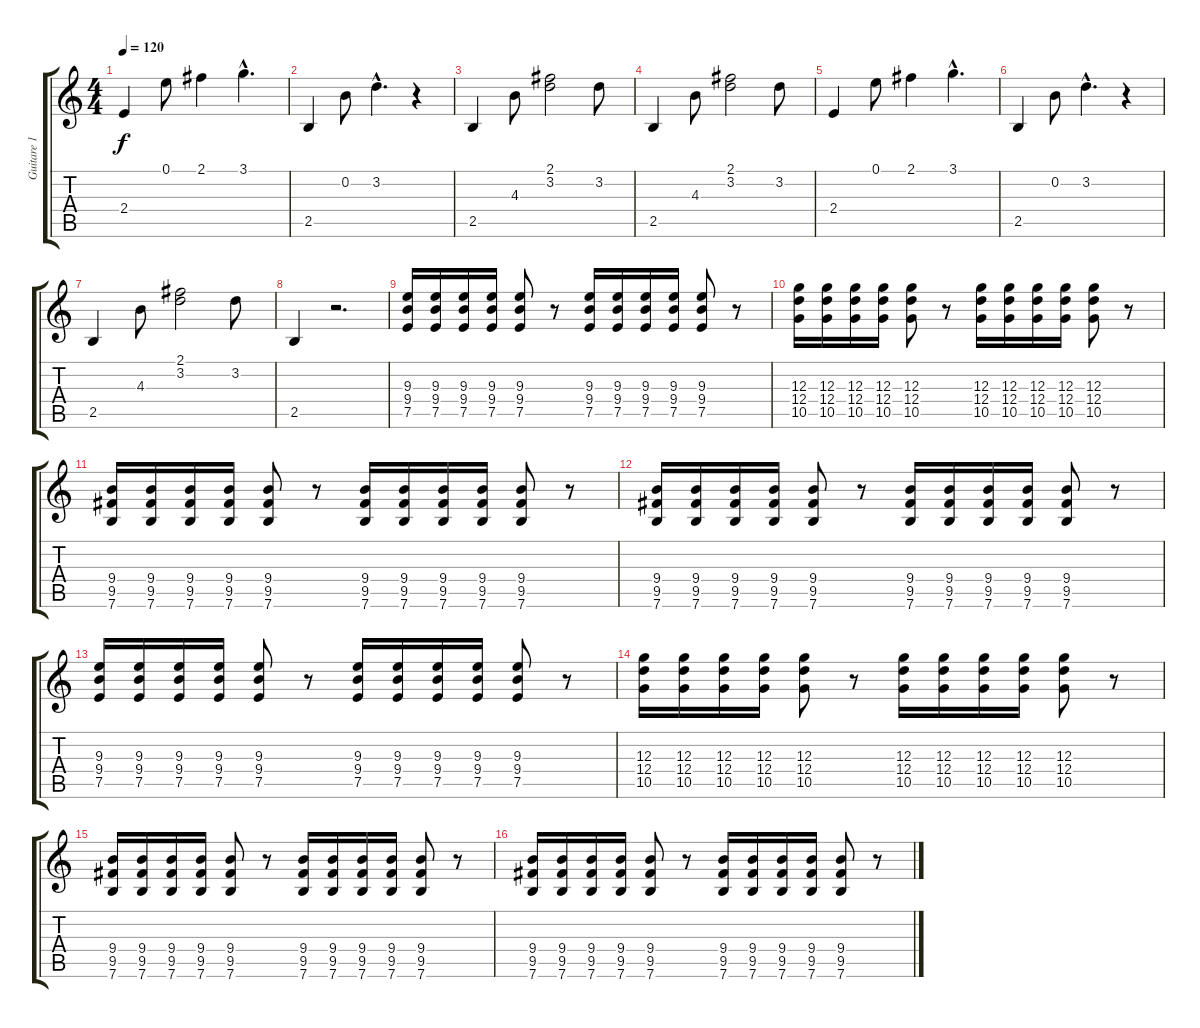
\track ("Guitare 1" "Guitare 1") {instrument acousticguitarnylon}
\staff {score tabs}
\tuning (E4 B3 G3 D3 A2 E2) {hide}
\ts (4 4)
\tempo 120
\clef g2
\ks c
2.4.4{dy f instrument electricguitarclean} 0.1.8 2.1.4 3.1{hac}.4{d} |
2.5.4 0.2.8 3.2{hac}.4{d} r.4 |
2.5.4 4.3.8 (2.1 3.2).2 3.2.8 |
2.5.4 4.3.8 (2.1 3.2).2 3.2.8 |
2.4.4{instrument electricguitarclean} 0.1.8 2.1.4 3.1{hac}.4{d} |
2.5.4 0.2.8 3.2{hac}.4{d} r.4 |
2.5.4 4.3.8 (2.1 3.2).2 3.2.8 |
2.5.4 r.2{d} |
(9.3 9.4 7.5).16{instrument distortionguitar} (9.3 9.4 7.5).16 (9.3 9.4 7.5).16 (9.3 9.4 7.5).16 (9.3 9.4 7.5).8 r.8 (9.3 9.4 7.5).16 (9.3 9.4 7.5).16 (9.3 9.4 7.5).16 (9.3 9.4 7.5).16 (9.3 9.4 7.5).8 r.8 |
(12.3 12.4 10.5).16 (12.3 12.4 10.5).16 (12.3 12.4 10.5).16 (12.3 12.4 10.5).16 (12.3 12.4 10.5).8 r.8 (12.3 12.4 10.5).16 (12.3 12.4 10.5).16 (12.3 12.4 10.5).16 (12.3 12.4 10.5).16 (12.3 12.4 10.5).8 r.8 |
(9.4 9.5 7.6).16 (9.4 9.5 7.6).16 (9.4 9.5 7.6).16 (9.4 9.5 7.6).16 (9.4 9.5 7.6).8 r.8 (9.4 9.5 7.6).16 (9.4 9.5 7.6).16 (9.4 9.5 7.6).16 (9.4 9.5 7.6).16 (9.4 9.5 7.6).8 r.8 |
(9.4 9.5 7.6).16 (9.4 9.5 7.6).16 (9.4 9.5 7.6).16 (9.4 9.5 7.6).16 (9.4 9.5 7.6).8 r.8 (9.4 9.5 7.6).16 (9.4 9.5 7.6).16 (9.4 9.5 7.6).16 (9.4 9.5 7.6).16 (9.4 9.5 7.6).8 r.8 |
(9.3 9.4 7.5).16{instrument distortionguitar} (9.3 9.4 7.5).16 (9.3 9.4 7.5).16 (9.3 9.4 7.5).16 (9.3 9.4 7.5).8 r.8 (9.3 9.4 7.5).16 (9.3 9.4 7.5).16 (9.3 9.4 7.5).16 (9.3 9.4 7.5).16 (9.3 9.4 7.5).8 r.8 |
(12.3 12.4 10.5).16 (12.3 12.4 10.5).16 (12.3 12.4 10.5).16 (12.3 12.4 10.5).16 (12.3 12.4 10.5).8 r.8 (12.3 12.4 10.5).16 (12.3 12.4 10.5).16 (12.3 12.4 10.5).16 (12.3 12.4 10.5).16 (12.3 12.4 10.5).8 r.8 |
(9.4 9.5 7.6).16 (9.4 9.5 7.6).16 (9.4 9.5 7.6).16 (9.4 9.5 7.6).16 (9.4 9.5 7.6).8 r.8 (9.4 9.5 7.6).16 (9.4 9.5 7.6).16 (9.4 9.5 7.6).16 (9.4 9.5 7.6).16 (9.4 9.5 7.6).8 r.8 |
(9.4 9.5 7.6).16 (9.4 9.5 7.6).16 (9.4 9.5 7.6).16 (9.4 9.5 7.6).16 (9.4 9.5 7.6).8 r.8 (9.4 9.5 7.6).16 (9.4 9.5 7.6).16 (9.4 9.5 7.6).16 (9.4 9.5 7.6).16 (9.4 9.5 7.6).8 r.8
